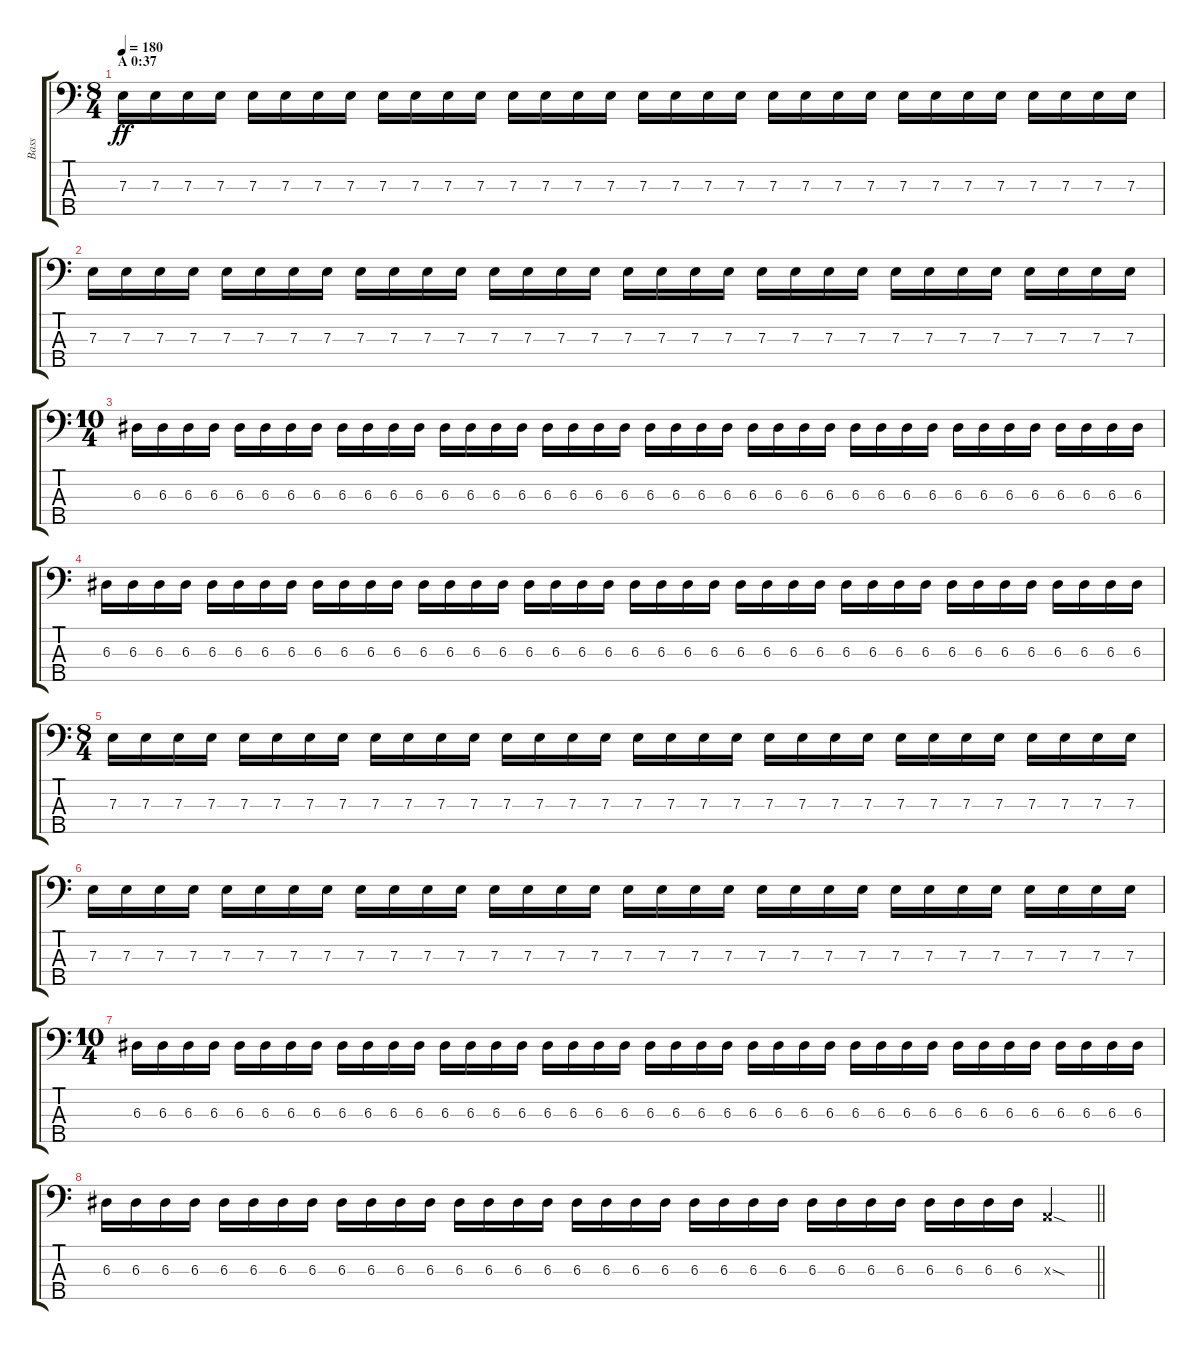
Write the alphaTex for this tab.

\track ("Bass" "Bass") {instrument electricbassfinger}
\staff {score tabs}
\tuning (G2 D2 A1 E1 B0) {hide}
\ts (8 4)
\section ("" "A 0:37")
\tempo 180
\clef f4
\ks c
7.3.16{dy ff} 7.3.16 7.3.16 7.3.16 7.3.16 7.3.16 7.3.16 7.3.16 7.3.16 7.3.16 7.3.16 7.3.16 7.3.16 7.3.16 7.3.16 7.3.16 7.3.16 7.3.16 7.3.16 7.3.16 7.3.16 7.3.16 7.3.16 7.3.16 7.3.16 7.3.16 7.3.16 7.3.16 7.3.16 7.3.16 7.3.16 7.3.16 |
7.3.16 7.3.16 7.3.16 7.3.16 7.3.16 7.3.16 7.3.16 7.3.16 7.3.16 7.3.16 7.3.16 7.3.16 7.3.16 7.3.16 7.3.16 7.3.16 7.3.16 7.3.16 7.3.16 7.3.16 7.3.16 7.3.16 7.3.16 7.3.16 7.3.16 7.3.16 7.3.16 7.3.16 7.3.16 7.3.16 7.3.16 7.3.16 |
\ts (10 4)
6.3.16 6.3.16 6.3.16 6.3.16 6.3.16 6.3.16 6.3.16 6.3.16 6.3.16 6.3.16 6.3.16 6.3.16 6.3.16 6.3.16 6.3.16 6.3.16 6.3.16 6.3.16 6.3.16 6.3.16 6.3.16 6.3.16 6.3.16 6.3.16 6.3.16 6.3.16 6.3.16 6.3.16 6.3.16 6.3.16 6.3.16 6.3.16 6.3.16 6.3.16 6.3.16 6.3.16 6.3.16 6.3.16 6.3.16 6.3.16 |
6.3.16 6.3.16 6.3.16 6.3.16 6.3.16 6.3.16 6.3.16 6.3.16 6.3.16 6.3.16 6.3.16 6.3.16 6.3.16 6.3.16 6.3.16 6.3.16 6.3.16 6.3.16 6.3.16 6.3.16 6.3.16 6.3.16 6.3.16 6.3.16 6.3.16 6.3.16 6.3.16 6.3.16 6.3.16 6.3.16 6.3.16 6.3.16 6.3.16 6.3.16 6.3.16 6.3.16 6.3.16 6.3.16 6.3.16 6.3.16 |
\ts (8 4)
7.3.16 7.3.16 7.3.16 7.3.16 7.3.16 7.3.16 7.3.16 7.3.16 7.3.16 7.3.16 7.3.16 7.3.16 7.3.16 7.3.16 7.3.16 7.3.16 7.3.16 7.3.16 7.3.16 7.3.16 7.3.16 7.3.16 7.3.16 7.3.16 7.3.16 7.3.16 7.3.16 7.3.16 7.3.16 7.3.16 7.3.16 7.3.16 |
7.3.16 7.3.16 7.3.16 7.3.16 7.3.16 7.3.16 7.3.16 7.3.16 7.3.16 7.3.16 7.3.16 7.3.16 7.3.16 7.3.16 7.3.16 7.3.16 7.3.16 7.3.16 7.3.16 7.3.16 7.3.16 7.3.16 7.3.16 7.3.16 7.3.16 7.3.16 7.3.16 7.3.16 7.3.16 7.3.16 7.3.16 7.3.16 |
\ts (10 4)
6.3.16 6.3.16 6.3.16 6.3.16 6.3.16 6.3.16 6.3.16 6.3.16 6.3.16 6.3.16 6.3.16 6.3.16 6.3.16 6.3.16 6.3.16 6.3.16 6.3.16 6.3.16 6.3.16 6.3.16 6.3.16 6.3.16 6.3.16 6.3.16 6.3.16 6.3.16 6.3.16 6.3.16 6.3.16 6.3.16 6.3.16 6.3.16 6.3.16 6.3.16 6.3.16 6.3.16 6.3.16 6.3.16 6.3.16 6.3.16 |
\barLineRight lightlight
6.3.16 6.3.16 6.3.16 6.3.16 6.3.16 6.3.16 6.3.16 6.3.16 6.3.16 6.3.16 6.3.16 6.3.16 6.3.16 6.3.16 6.3.16 6.3.16 6.3.16 6.3.16 6.3.16 6.3.16 6.3.16 6.3.16 6.3.16 6.3.16 6.3.16 6.3.16 6.3.16 6.3.16 6.3.16 6.3.16 6.3.16 6.3.16 0.3{sod x}.2
